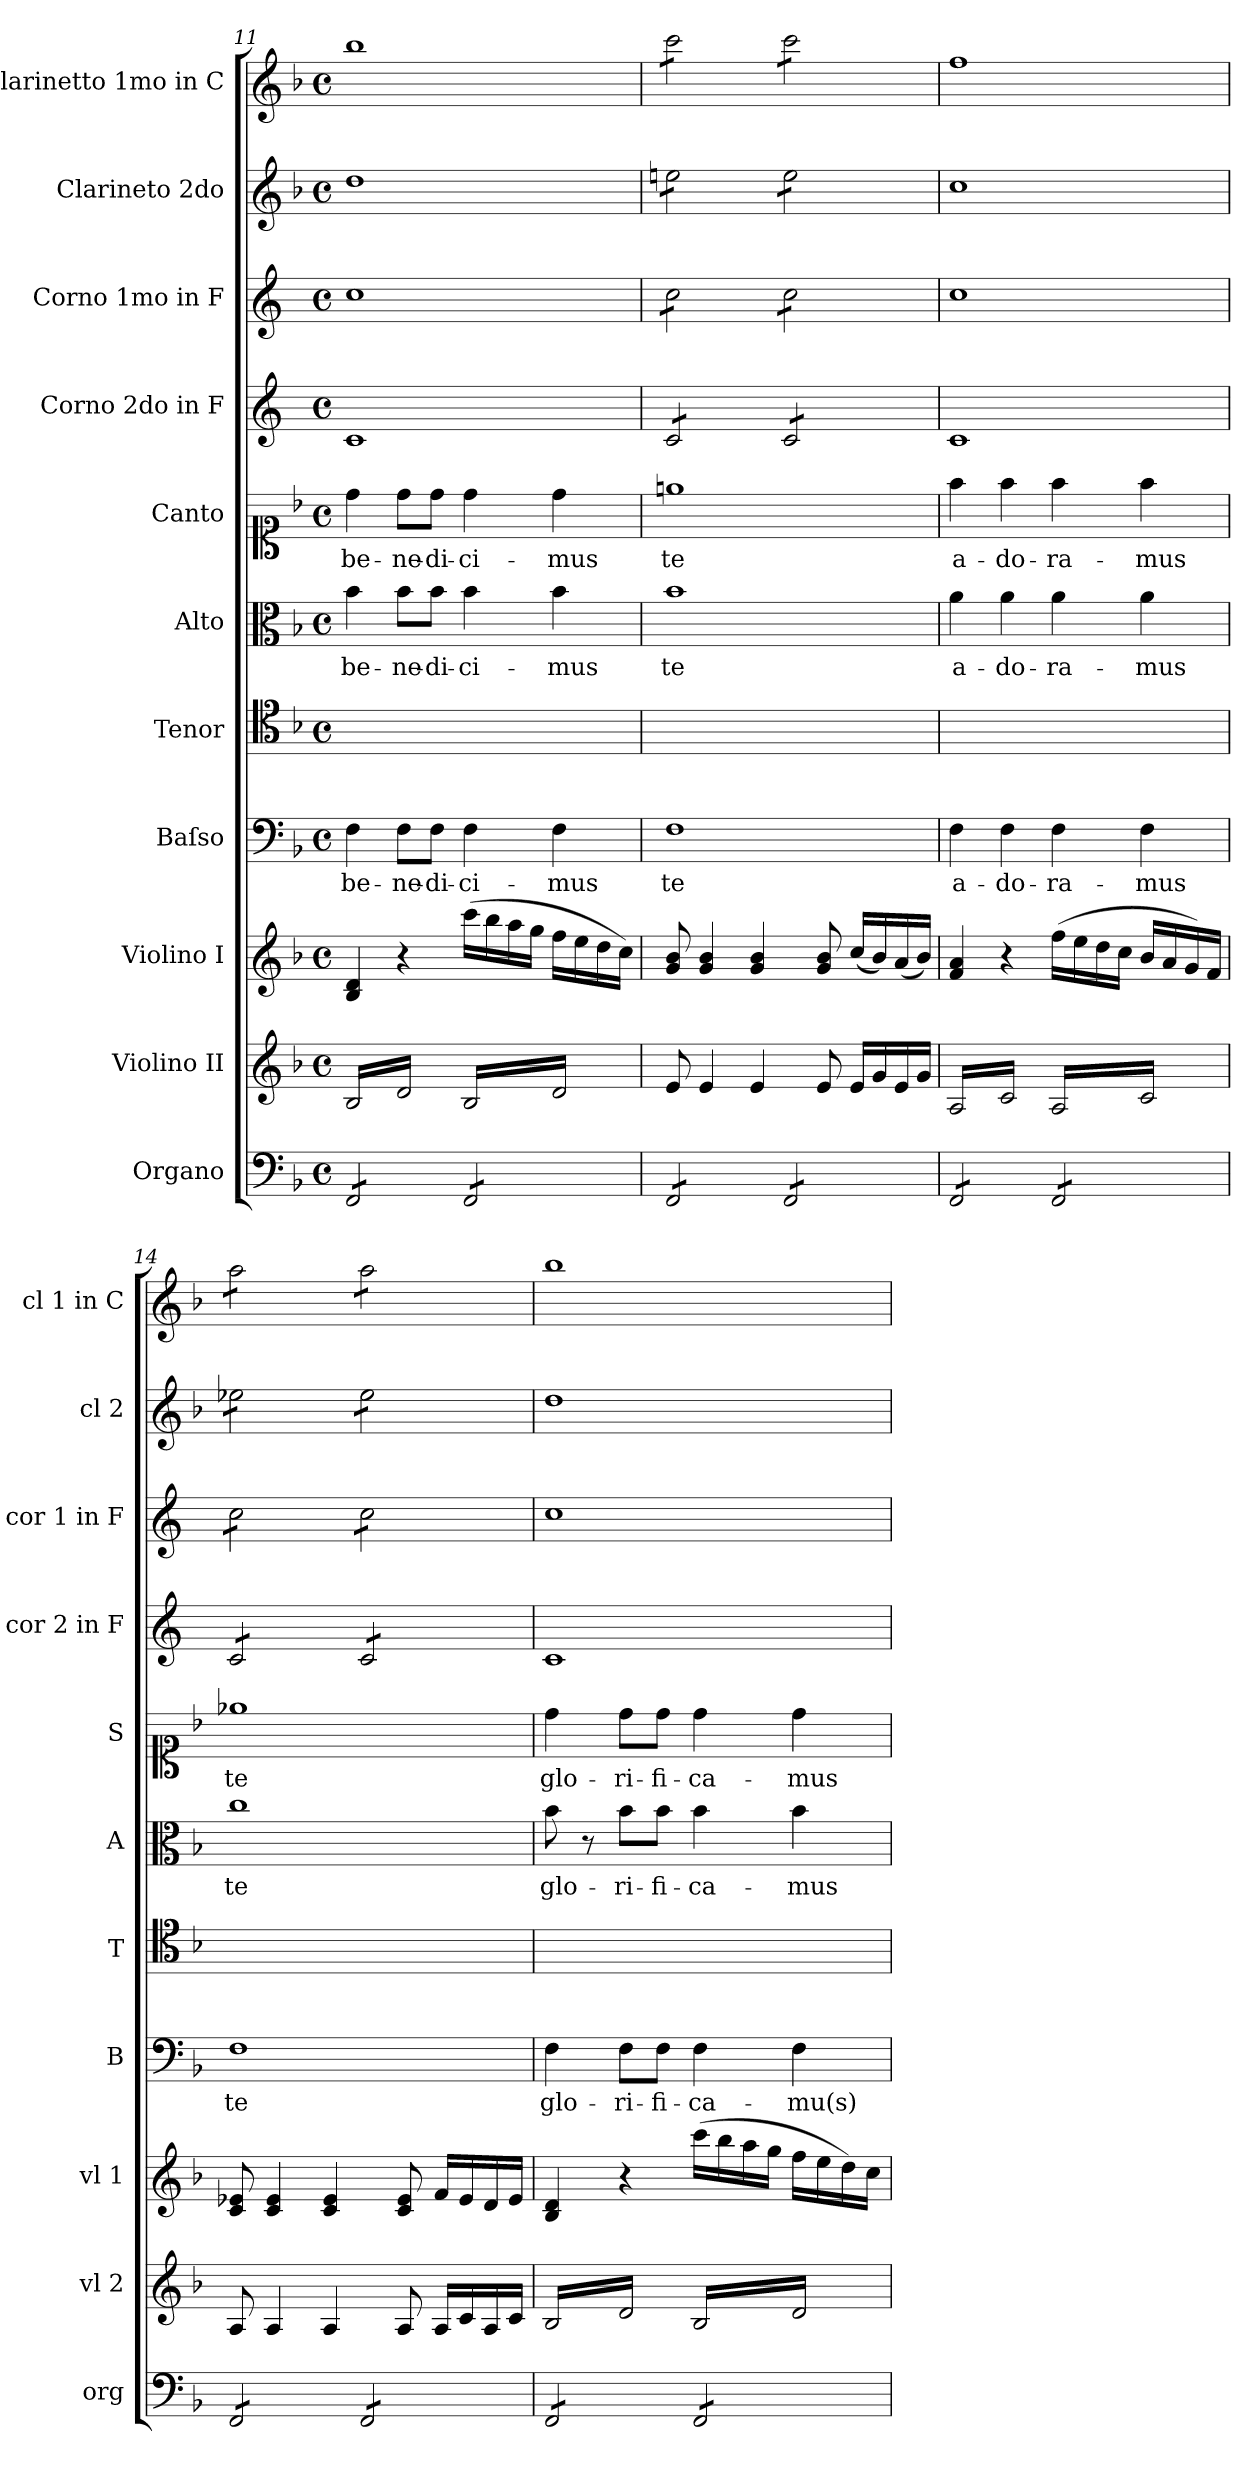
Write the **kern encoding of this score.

**kern	**kern	**kern	**kern	**text	**kern	**kern	**text	**kern	**text	**kern	**kern	**kern	**kern
*part11	*part10	*part9	*part8	*part8	*part7	*part6	*part6	*part5	*part5	*part4	*part3	*part2	*part1
*staff11	*staff10	*staff9	*staff8	*staff8	*staff7	*staff6	*staff6	*staff5	*staff5	*staff4	*staff3	*staff2	*staff1
*I"Organo	*I"Violino II	*I"Violino I	*I"Baſso	*	*I"Tenor	*I"Alto	*	*I"Canto	*	*I"Corno 2do in F	*I"Corno 1mo in F	*I"Clarineto 2do	*I"Clarinetto 1mo in C
*I'org	*I'vl 2	*I'vl 1	*I'B	*	*I'T	*I'A	*	*I'S	*	*I'cor 2 in F	*I'cor 1 in F	*I'cl 2	*I'cl 1 in C
*clefF4	*clefG2	*clefG2	*clefF4	*	*clefC4	*clefC3	*	*clefC1	*	*clefG2	*clefG2	*clefG2	*clefG2
*	*	*	*	*	*	*	*	*	*	*ITrd4c7	*ITrd4c7	*	*
*k[b-]	*k[b-]	*k[b-]	*k[b-]	*	*k[b-]	*k[b-]	*	*k[b-]	*	*k[b-]	*k[b-]	*k[b-]	*k[b-]
*F:	*F:	*F:	*F:	*	*F:	*F:	*	*F:	*	*	*	*F:	*F:
*M4/4	*M4/4	*M4/4	*M4/4	*	*M4/4	*M4/4	*	*M4/4	*	*M4/4	*M4/4	*M4/4	*M4/4
*met(c)	*met(c)	*met(c)	*met(c)	*	*met(c)	*met(c)	*	*met(c)	*	*met(c)	*met(c)	*met(c)	*met(c)
=11	=11	=11	=11	=11	=11	=11	=11	=11	=11	=11	=11	=11	=11
*tremolo	*	*	*	*	*	*	*	*	*	*	*	*	*
*	*tremolo	*	*	*	*	*	*	*	*	*	*	*	*
8FF/L	16B-/LL	4B-/ 4d/	4F\	be-	1ryy	4b-\	be-	4dd\	be-	1F	1f	1dd	1bb-
.	16d/	.	.	.	.	.	.	.	.	.	.	.	.
8FF/	16B-/	.	.	.	.	.	.	.	.	.	.	.	.
.	16d/	.	.	.	.	.	.	.	.	.	.	.	.
8FF/	16B-/	4r	8F\L	-ne-	.	8b-\L	-ne-	8dd\L	-ne-	.	.	.	.
.	16d/	.	.	.	.	.	.	.	.	.	.	.	.
8FF/J	16B-/	.	8F\J	-di-	.	8b-\J	-di-	8dd\J	-di-	.	.	.	.
.	16d/JJ	.	.	.	.	.	.	.	.	.	.	.	.
8FF/L	16B-/LL	(16ccc\LL	4F\	-ci-	.	4b-\	-ci-	4dd\	-ci-	.	.	.	.
.	16d/	16bb-\	.	.	.	.	.	.	.	.	.	.	.
8FF/	16B-/	16aa\	.	.	.	.	.	.	.	.	.	.	.
.	16d/	16gg\JJ	.	.	.	.	.	.	.	.	.	.	.
8FF/	16B-/	16ff\LL	4F\	-mus	.	4b-\	-mus	4dd\	-mus	.	.	.	.
.	16d/	16ee\	.	.	.	.	.	.	.	.	.	.	.
8FF/J	16B-/	16dd\	.	.	.	.	.	.	.	.	.	.	.
.	16d/JJ	16cc\JJ)	.	.	.	.	.	.	.	.	.	.	.
*	*Xtremolo	*	*	*	*	*	*	*	*	*	*	*	*
=12	=12	=12	=12	=12	=12	=12	=12	=12	=12	=12	=12	=12	=12
*	*	*	*	*	*	*	*	*	*	*tremolo	*	*	*
*	*	*	*	*	*	*	*	*	*	*	*tremolo	*	*
*	*	*	*	*	*	*	*	*	*	*	*	*tremolo	*
*	*	*	*	*	*	*	*	*	*	*	*	*	*tremolo
8FF/L	8e/	8g/ 8b-/	1F	te	1ryy	1b-	te	1een	te	8F/L	8f\L	8een\L	8ccc\L
.	.	.	.	.	.	.	.	.	.	.	.	.	.
8FF/	4e/	4g/ 4b-/	.	.	.	.	.	.	.	8F/	8f\	8een\	8ccc\
.	.	.	.	.	.	.	.	.	.	.	.	.	.
8FF/	.	.	.	.	.	.	.	.	.	8F/	8f\	8een\	8ccc\
8FF/J	4e/	4g/ 4b-/	.	.	.	.	.	.	.	8F/J	8f\J	8een\J	8ccc\J
8FF/L	.	.	.	.	.	.	.	.	.	8F/L	8f\L	8ee\L	8ccc\L
8FF/	8e/	8g/ 8b-/	.	.	.	.	.	.	.	8F/	8f\	8ee\	8ccc\
8FF/	16e/LL	(16cc/LL	.	.	.	.	.	.	.	8F/	8f\	8ee\	8ccc\
.	16g/	16b-/)	.	.	.	.	.	.	.	.	.	.	.
8FF/J	16e/	(16a/	.	.	.	.	.	.	.	8F/J	8f\J	8ee\J	8ccc\J
*	*	*	*	*	*	*	*	*	*	*	*	*	*Xtremolo
*	*	*	*	*	*	*	*	*	*	*	*	*Xtremolo	*
*	*	*	*	*	*	*	*	*	*	*	*Xtremolo	*	*
*	*	*	*	*	*	*	*	*	*	*Xtremolo	*	*	*
.	16g/JJ	16b-/JJ)	.	.	.	.	.	.	.	.	.	.	.
=13	=13	=13	=13	=13	=13	=13	=13	=13	=13	=13	=13	=13	=13
*	*tremolo	*	*	*	*	*	*	*	*	*	*	*	*
8FF/L	16A/LL	4f/ 4a/	4F\	a-	1ryy	4a\	a-	4ff\	a-	1F	1f	1cc	1ff
.	16c/	.	.	.	.	.	.	.	.	.	.	.	.
8FF/	16A/	.	.	.	.	.	.	.	.	.	.	.	.
.	16c/	.	.	.	.	.	.	.	.	.	.	.	.
8FF/	16A/	4r	4F\	-do-	.	4a\	-do-	4ff\	-do-	.	.	.	.
.	16c/	.	.	.	.	.	.	.	.	.	.	.	.
8FF/J	16A/	.	.	.	.	.	.	.	.	.	.	.	.
.	16c/JJ	.	.	.	.	.	.	.	.	.	.	.	.
8FF/L	16A/LL	(16ff\LL	4F\	-ra-	.	4a\	-ra-	4ff\	-ra-	.	.	.	.
.	16c/	16ee\	.	.	.	.	.	.	.	.	.	.	.
8FF/	16A/	16dd\	.	.	.	.	.	.	.	.	.	.	.
.	16c/	16cc\JJ	.	.	.	.	.	.	.	.	.	.	.
8FF/	16A/	16b-/LL	4F\	-mus	.	4a\	-mus	4ff\	-mus	.	.	.	.
.	16c/	16a/	.	.	.	.	.	.	.	.	.	.	.
8FF/J	16A/	16g/)	.	.	.	.	.	.	.	.	.	.	.
.	16c/JJ	16f/JJ	.	.	.	.	.	.	.	.	.	.	.
*	*Xtremolo	*	*	*	*	*	*	*	*	*	*	*	*
=14	=14	=14	=14	=14	=14	=14	=14	=14	=14	=14	=14	=14	=14
*	*	*	*	*	*	*	*	*	*	*tremolo	*	*	*
*	*	*	*	*	*	*	*	*	*	*	*tremolo	*	*
*	*	*	*	*	*	*	*	*	*	*	*	*tremolo	*
*	*	*	*	*	*	*	*	*	*	*	*	*	*tremolo
8FF/L	8A/	8c/ 8e-X/	1F	te	1ryy	1cc	te	1ee-X	te	8F/L	8f\L	8ee-X\L	8aa\L
.	.	.	.	.	.	.	.	.	.	.	.	.	.
8FF/	4A/	4c/ 4e-/	.	.	.	.	.	.	.	8F/	8f\	8ee-X\	8aa\
.	.	.	.	.	.	.	.	.	.	.	.	.	.
8FF/	.	.	.	.	.	.	.	.	.	8F/	8f\	8ee-X\	8aa\
8FF/J	4A/	4c/ 4e-/	.	.	.	.	.	.	.	8F/J	8f\J	8ee-X\J	8aa\J
8FF/L	.	.	.	.	.	.	.	.	.	8F/L	8f\L	8ee-\L	8aa\L
8FF/	8A/	8c/ 8e-/	.	.	.	.	.	.	.	8F/	8f\	8ee-\	8aa\
8FF/	16A/LL	16f/LL	.	.	.	.	.	.	.	8F/	8f\	8ee-\	8aa\
.	16c/	16e-/	.	.	.	.	.	.	.	.	.	.	.
8FF/J	16A/	16d/	.	.	.	.	.	.	.	8F/J	8f\J	8ee-\J	8aa\J
*	*	*	*	*	*	*	*	*	*	*	*	*	*Xtremolo
*	*	*	*	*	*	*	*	*	*	*	*	*Xtremolo	*
*	*	*	*	*	*	*	*	*	*	*	*Xtremolo	*	*
*	*	*	*	*	*	*	*	*	*	*Xtremolo	*	*	*
.	16c/JJ	16e-/JJ	.	.	.	.	.	.	.	.	.	.	.
=15	=15	=15	=15	=15	=15	=15	=15	=15	=15	=15	=15	=15	=15
*	*tremolo	*	*	*	*	*	*	*	*	*	*	*	*
8FF/L	16B-/LL	4B-/ 4d/	4F\	glo-	1ryy	8b-\	glo-	4dd\	glo-	1F	1f	1dd	1bb-
.	16d/	.	.	.	.	.	.	.	.	.	.	.	.
8FF/	16B-/	.	.	.	.	8r	.	.	.	.	.	.	.
.	16d/	.	.	.	.	.	.	.	.	.	.	.	.
8FF/	16B-/	4r	8F\L	-ri-	.	8b-\L	-ri-	8dd\L	-ri-	.	.	.	.
.	16d/	.	.	.	.	.	.	.	.	.	.	.	.
8FF/J	16B-/	.	8F\J	-fi-	.	8b-\J	-fi-	8dd\J	-fi-	.	.	.	.
.	16d/JJ	.	.	.	.	.	.	.	.	.	.	.	.
8FF/L	16B-/LL	(16ccc\LL	4F\	-ca-	.	4b-\	-ca-	4dd\	-ca-	.	.	.	.
.	16d/	16bb-\	.	.	.	.	.	.	.	.	.	.	.
8FF/	16B-/	16aa\	.	.	.	.	.	.	.	.	.	.	.
.	16d/	16gg\JJ	.	.	.	.	.	.	.	.	.	.	.
8FF/	16B-/	16ff\LL	4F\	-mu(s)	.	4b-\	-mus	4dd\	-mus	.	.	.	.
.	16d/	16ee\	.	.	.	.	.	.	.	.	.	.	.
8FF/J	16B-/	16dd\)	.	.	.	.	.	.	.	.	.	.	.
*Xtremolo	*	*	*	*	*	*	*	*	*	*	*	*	*
.	16d/JJ	16cc\JJ	.	.	.	.	.	.	.	.	.	.	.
*	*Xtremolo	*	*	*	*	*	*	*	*	*	*	*	*
.	.	.	.	.	.	.	.	.	.	.	.	.	.
.	.	.	.	.	.	.	.	.	.	.	.	.	.
.	.	.	.	.	.	.	.	.	.	.	.	.	.
.	.	.	.	.	.	.	.	.	.	.	.	.	.
=	=	=	=	=	=	=	=	=	=	=	=	=	=
*-	*-	*-	*-	*-	*-	*-	*-	*-	*-	*-	*-	*-	*-
